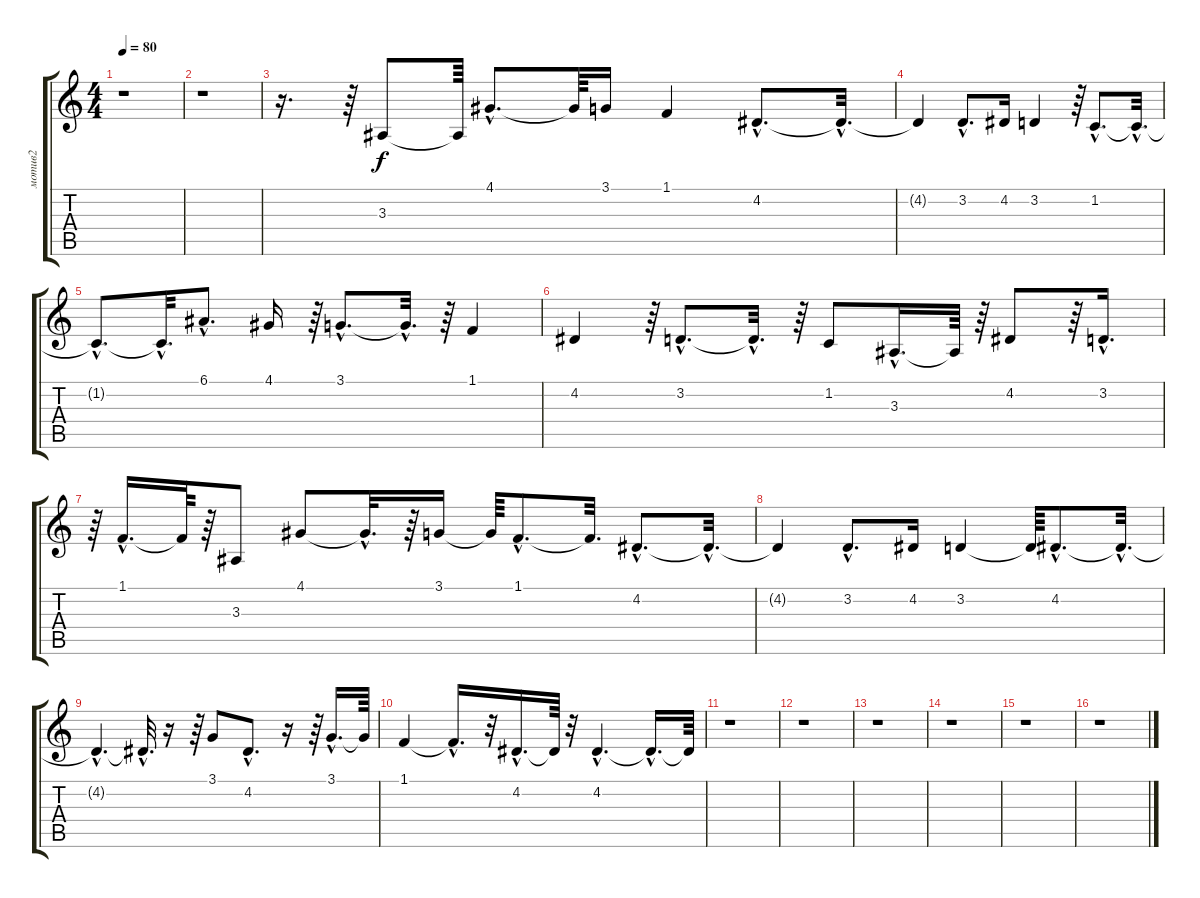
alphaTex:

\track ("мотив2" "мотив2") {instrument pad1newage}
\staff {score tabs}
\tuning (E4 B3 G3 D3 A2 E2) {hide}
\ts (4 4)
\tempo 80
\clef g2
\ks c
r.1{dy f} |
r.1 |
r.16{d} r.64 3.3.8 3.3{t}.64 4.1{hac}.8{d} 4.1{t}.64 3.1.16 1.1.4 4.2{hac}.8{d} 4.2{hac t}.32{d} |
4.2{t}.4 3.2{hac}.8{d} 4.2.16 3.2.4 r.64 1.2{hac}.8{d} 1.2{hac t}.32{d} |
1.2{hac t}.8{d} 1.2{hac t}.32{d} 6.1{hac}.8{d} 4.1.16 r.64 3.1{hac}.8{d} 3.1{hac t}.32{d} r.64 1.1.4 |
4.2.4 r.64 3.2{hac}.8{d} 3.2{hac t}.32{d} r.64 1.2.8 3.3{hac}.16{d} 3.3{t}.64 r.64 4.2.8 r.64 3.2{hac}.16{d} |
r.64 1.1{hac}.16{d} 1.1{t}.64 r.64 3.3.8 4.1.8 4.1{hac t}.32{d} r.64 3.1.16 3.1{t}.64 1.1{hac}.8{d} 1.1{t}.32{d} 4.2{hac}.8{d} 4.2{hac t}.32{d} |
4.2{t}.4 3.2{hac}.8{d} 4.2.16 3.2.4 3.2{t}.64 4.2{hac}.8{d} 4.2{hac t}.32{d} |
4.2{hac t}.4{d} 4.2{hac t}.32{d} r.16 r.64 3.1.8 4.2{hac}.8{d} r.16 r.64 3.1{hac}.16{d} 3.1{t}.64 |
1.1.4 1.1{hac t}.16{d} r.32 4.2{hac}.16{d} 4.2{t}.64 r.32 4.2{hac}.4{d} 4.2{hac t}.16{d} 4.2{t}.64 |
r.1 |
r.1 |
r.1 |
r.1 |
r.1 |
r.1
